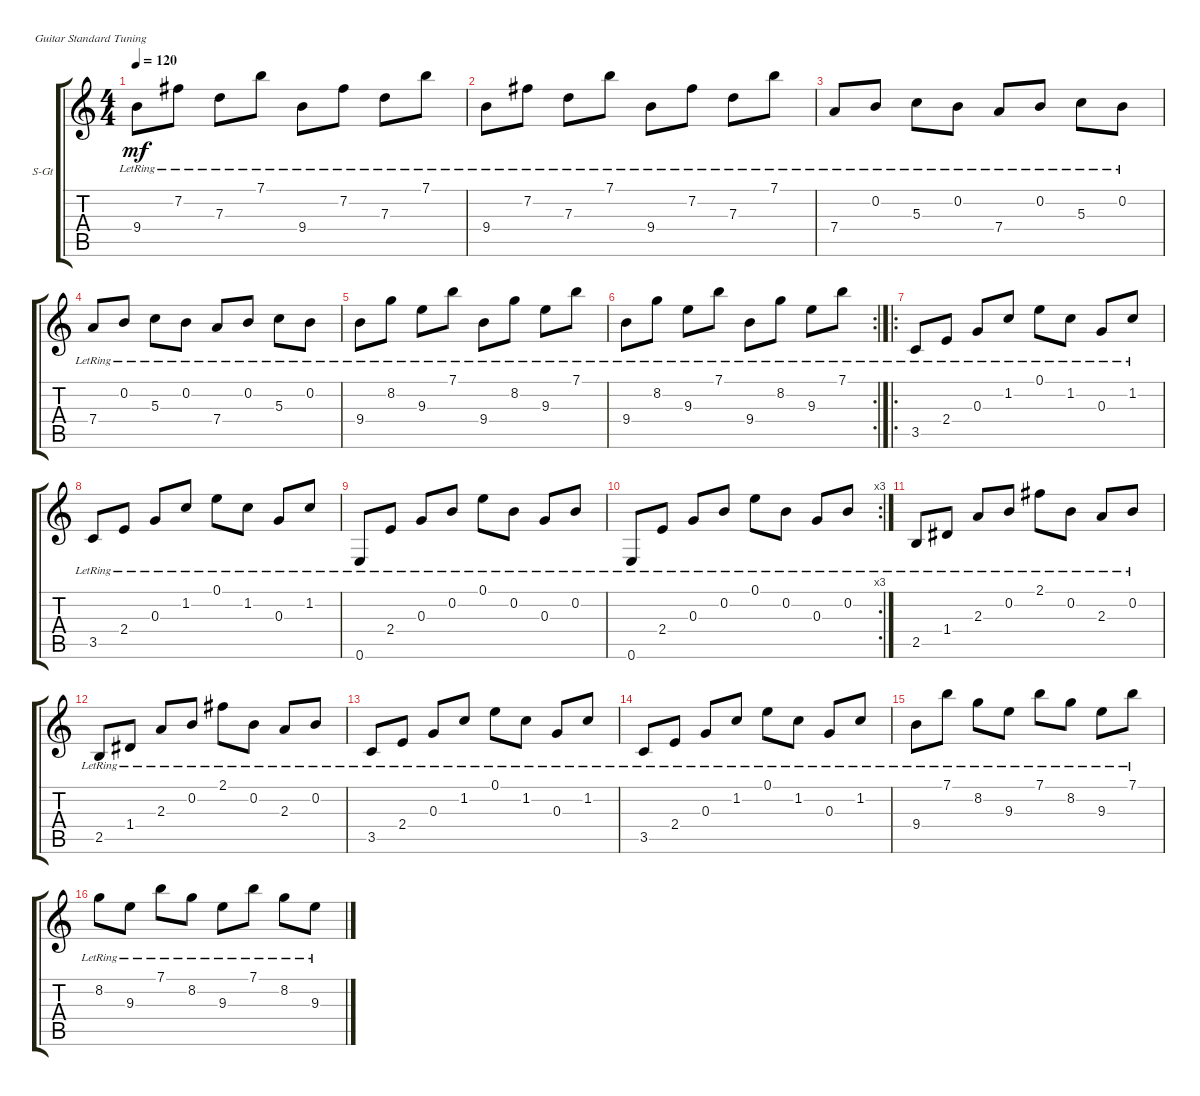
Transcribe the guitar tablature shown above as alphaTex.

\defaultSystemsLayout 4
\bracketExtendMode groupsimilarinstruments
\firstSystemTrackNameOrientation horizontal
\otherSystemsTrackNameOrientation horizontal
\track ("Steel Guitar" "S-Gt") {instrument acousticguitarsteel}
\staff {score tabs}
\tuning (E4 B3 G3 D3 A2 E2)
\ts (4 4)
\tempo 120
\clef g2
\ks c
9.4{lr}.8{dy mf} 7.2{lr}.8 7.3{lr}.8 7.1{lr}.8 9.4{lr}.8 7.2{lr}.8 7.3{lr}.8 7.1{lr}.8 |
9.4{lr}.8 7.2{lr}.8 7.3{lr}.8 7.1{lr}.8 9.4{lr}.8 7.2{lr}.8 7.3{lr}.8 7.1{lr}.8 |
7.4{lr}.8 0.2{lr}.8 5.3{lr}.8 0.2{lr}.8 7.4{lr}.8 0.2{lr}.8 5.3{lr}.8 0.2{lr}.8 |
7.4{lr}.8 0.2{lr}.8 5.3{lr}.8 0.2{lr}.8 7.4{lr}.8 0.2{lr}.8 5.3{lr}.8 0.2{lr}.8 |
9.4{lr}.8 8.2{lr}.8 9.3{lr}.8 7.1{lr}.8 9.4{lr}.8 8.2{lr}.8 9.3{lr}.8 7.1{lr}.8 |
\rc 2
9.4{lr}.8 8.2{lr}.8 9.3{lr}.8 7.1{lr}.8 9.4{lr}.8 8.2{lr}.8 9.3{lr}.8 7.1{lr}.8 |
\ro
3.5{lr}.8 2.4{lr}.8 0.3{lr}.8 1.2{lr}.8 0.1{lr}.8 1.2{lr}.8 0.3{lr}.8 1.2{lr}.8 |
3.5{lr}.8 2.4{lr}.8 0.3{lr}.8 1.2{lr}.8 0.1{lr}.8 1.2{lr}.8 0.3{lr}.8 1.2{lr}.8 |
0.6{lr}.8 2.4{lr}.8 0.3{lr}.8 0.2{lr}.8 0.1{lr}.8 0.2{lr}.8 0.3{lr}.8 0.2{lr}.8 |
\rc 3
0.6{lr}.8 2.4{lr}.8 0.3{lr}.8 0.2{lr}.8 0.1{lr}.8 0.2{lr}.8 0.3{lr}.8 0.2{lr}.8 |
2.5{lr}.8 1.4{lr}.8 2.3{lr}.8 0.2{lr}.8 2.1{lr}.8 0.2{lr}.8 2.3{lr}.8 0.2{lr}.8 |
2.5{lr}.8 1.4{lr}.8 2.3{lr}.8 0.2{lr}.8 2.1{lr}.8 0.2{lr}.8 2.3{lr}.8 0.2{lr}.8 |
3.5{lr}.8 2.4{lr}.8 0.3{lr}.8 1.2{lr}.8 0.1{lr}.8 1.2{lr}.8 0.3{lr}.8 1.2{lr}.8 |
3.5{lr}.8 2.4{lr}.8 0.3{lr}.8 1.2{lr}.8 0.1{lr}.8 1.2{lr}.8 0.3{lr}.8 1.2{lr}.8 |
9.4{lr}.8 7.1{lr}.8 8.2{lr}.8 9.3{lr}.8 7.1{lr}.8 8.2{lr}.8 9.3{lr}.8 7.1{lr}.8 |
8.2{lr}.8 9.3{lr}.8 7.1{lr}.8 8.2{lr}.8 9.3{lr}.8 7.1{lr}.8 8.2{lr}.8 9.3{lr}.8
